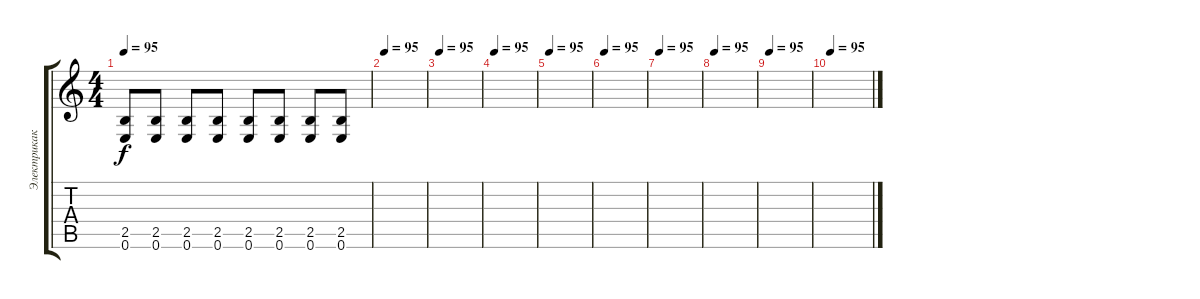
\track ("ЭлектрикакирткелЭ" "Электрикак") {instrument distortionguitar}
\staff {score tabs}
\tuning (E4 B3 G3 D3 A2 E2) {hide}
\ts (4 4)
\tempo 95
\clef g2
\ks c
(2.5 0.6).8{dy f} (2.5 0.6).8 (2.5 0.6).8 (2.5 0.6).8 (2.5 0.6).8 (2.5 0.6).8 (2.5 0.6).8 (2.5 0.6).8 |
\tempo 95
|
\tempo 95
|
\tempo 95
|
\tempo 95
|
\tempo 95
|
\tempo 95
|
\tempo 95
|
\tempo 95
|
\tempo 95
